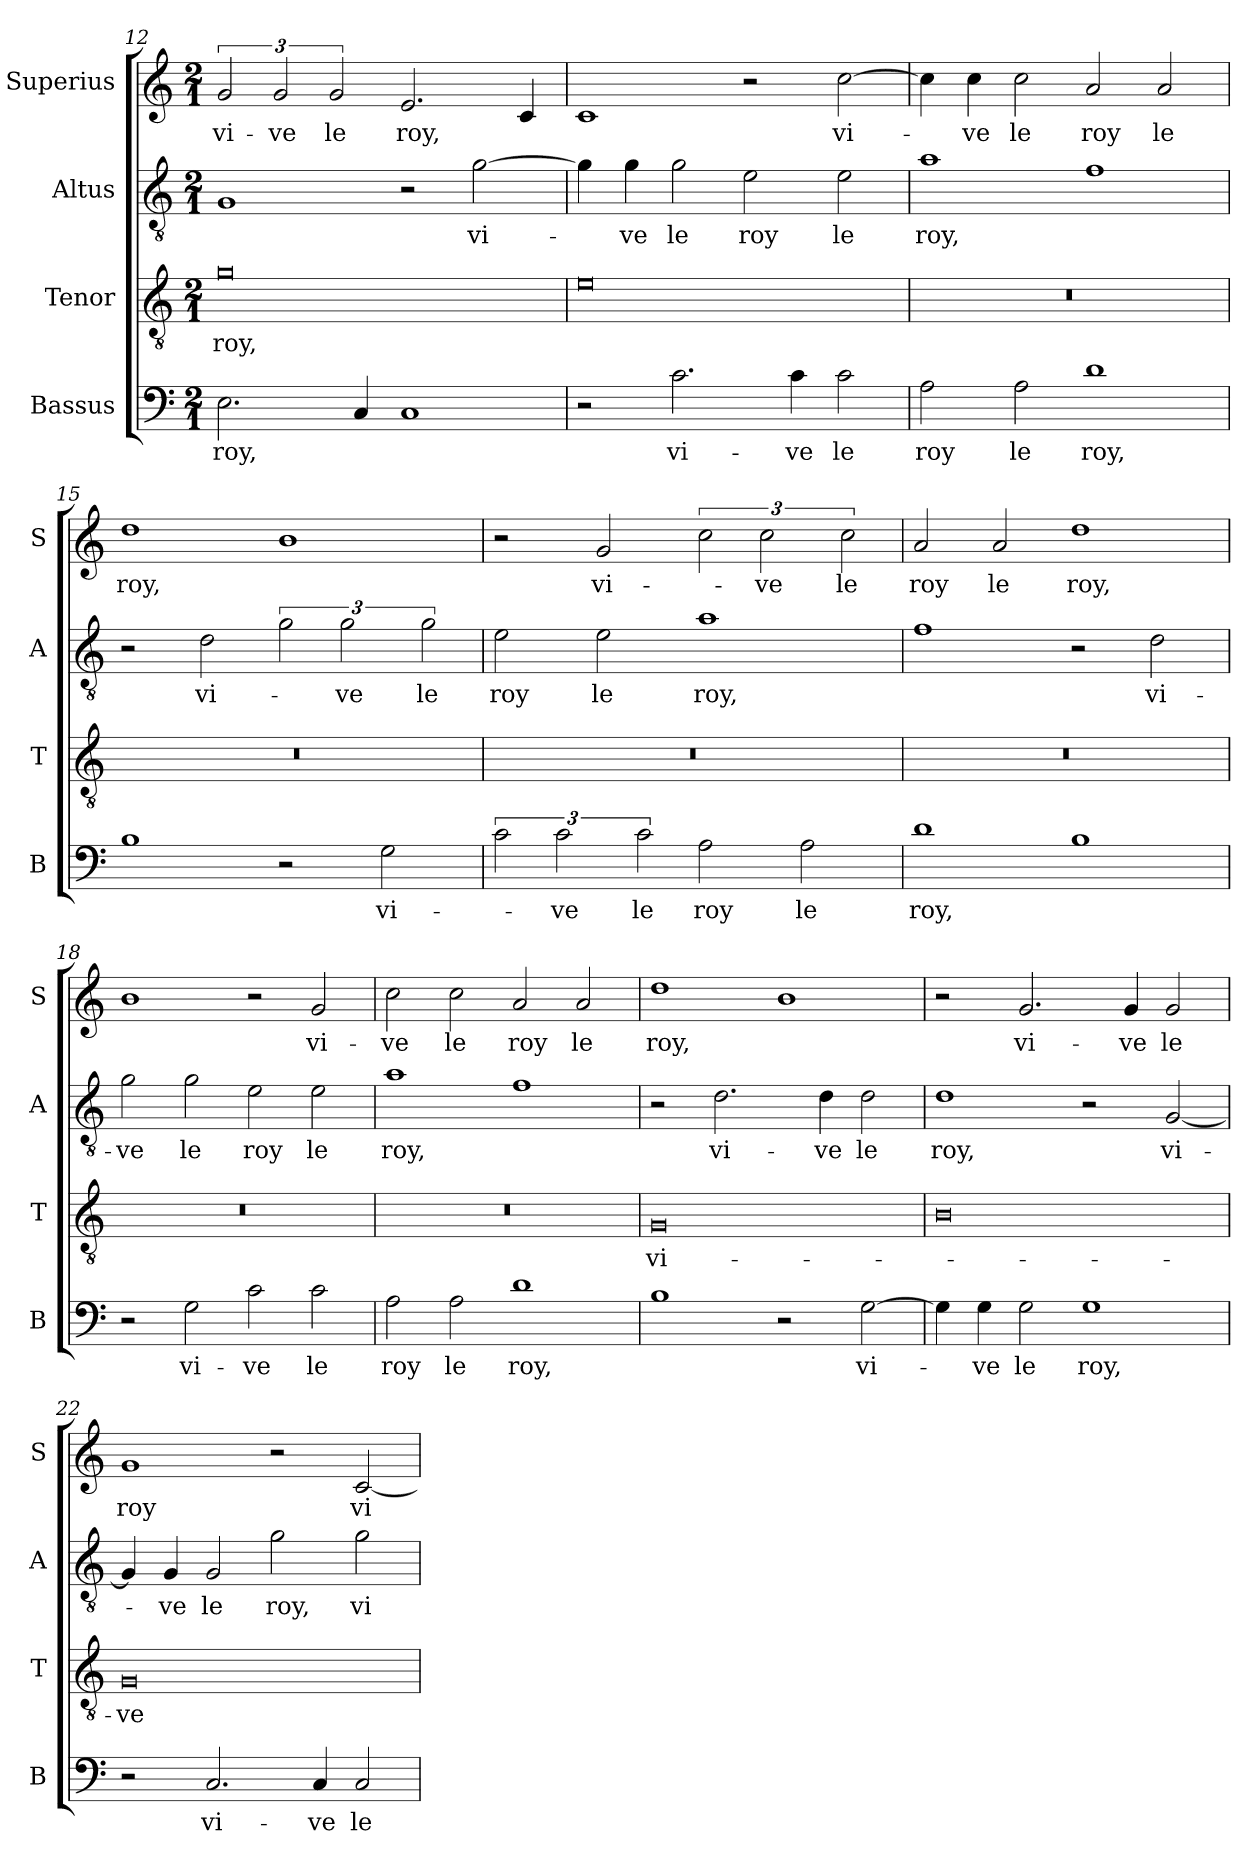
**kern	**text	**kern	**text	**kern	**text	**kern	**text
*part4	*part4	*part3	*part3	*part2	*part2	*part1	*part1
*staff4	*staff4	*staff3	*staff3	*staff2	*staff2	*staff1	*staff1
*I"Bassus	*	*I"Tenor	*	*I"Altus	*	*I"Superius	*
*I'B	*	*I'T	*	*I'A	*	*I'S	*
*clefF4	*	*clefGv2	*	*clefGv2	*	*clefG2	*
*k[]	*	*k[]	*	*k[]	*	*k[]	*
*M2/1	*	*M2/1	*	*M2/1	*	*M2/1	*
=12	=12	=12	=12	=12	=12	=12	=12
2.E\	roy,	0g	roy,	1G	.	3g/	vi-
.	.	.	.	.	.	3g/	-ve
.	.	.	.	.	.	3g/	le
4C/	.	.	.	.	.	.	.
1C	.	.	.	2r	.	2.e/	roy,
.	.	.	.	[2g\	vi-	.	.
.	.	.	.	.	.	4c/	.
=13	=13	=13	=13	=13	=13	=13	=13
2r	.	0e	.	4g\]	.	1c	.
.	.	.	.	4g\	-ve	.	.
2.c\	vi-	.	.	2g\	le	.	.
.	.	.	.	2e\	roy	2r	.
4c\	-ve	.	.	.	.	.	.
2c\	le	.	.	2e\	le	[2cc\	vi-
=14	=14	=14	=14	=14	=14	=14	=14
2A\	roy	0r	.	1a	roy,	4cc\]	.
.	.	.	.	.	.	4cc\	-ve
2A\	le	.	.	.	.	2cc\	le
1d	roy,	.	.	1f	.	2a/	roy
.	.	.	.	.	.	2a/	le
=15	=15	=15	=15	=15	=15	=15	=15
1B	.	0r	.	2r	.	1dd	roy,
.	.	.	.	2d\	vi-	.	.
2r	.	.	.	3g\	.	1b	.
.	.	.	.	3g\	-ve	.	.
2G\	vi-	.	.	.	.	.	.
.	.	.	.	3g\	le	.	.
=16	=16	=16	=16	=16	=16	=16	=16
3c\	.	0r	.	2e\	roy	2r	.
3c\	-ve	.	.	.	.	.	.
.	.	.	.	2e\	le	2g/	vi-
3c\	le	.	.	.	.	.	.
2A\	roy	.	.	1a	roy,	3cc\	.
.	.	.	.	.	.	3cc\	-ve
2A\	le	.	.	.	.	.	.
.	.	.	.	.	.	3cc\	le
=17	=17	=17	=17	=17	=17	=17	=17
1d	roy,	0r	.	1f	.	2a/	roy
.	.	.	.	.	.	2a/	le
1B	.	.	.	2r	.	1dd	roy,
.	.	.	.	2d\	vi-	.	.
=18	=18	=18	=18	=18	=18	=18	=18
2r	.	0r	.	2g\	-ve	1b	.
2G\	vi-	.	.	2g\	le	.	.
2c\	-ve	.	.	2e\	roy	2r	.
2c\	le	.	.	2e\	le	2g/	vi-
=19	=19	=19	=19	=19	=19	=19	=19
2A\	roy	0r	.	1a	roy,	2cc\	-ve
2A\	le	.	.	.	.	2cc\	le
1d	roy,	.	.	1f	.	2a/	roy
.	.	.	.	.	.	2a/	le
=20	=20	=20	=20	=20	=20	=20	=20
1B	.	0G	vi-	2r	.	1dd	roy,
.	.	.	.	2.d\	vi-	.	.
2r	.	.	.	.	.	1b	.
.	.	.	.	4d\	-ve	.	.
[2G\	vi-	.	.	2d\	le	.	.
=21	=21	=21	=21	=21	=21	=21	=21
4G\]	.	0B	.	1d	roy,	2r	.
4G\	-ve	.	.	.	.	.	.
2G\	le	.	.	.	.	2.g/	vi-
1G	roy,	.	.	2r	.	.	.
.	.	.	.	.	.	4g/	-ve
.	.	.	.	[2G/	vi-	2g/	le
=22	=22	=22	=22	=22	=22	=22	=22
2r	.	0G	-ve	4G/]	.	1g	roy
.	.	.	.	4G/	-ve	.	.
2.C/	vi-	.	.	2G/	le	.	.
.	.	.	.	2g\	roy,	2r	.
4C/	-ve	.	.	.	.	.	.
2C/	le	.	.	2g\	vi-	[2c/	vi-
=	=	=	=	=	=	=	=
*-	*-	*-	*-	*-	*-	*-	*-
